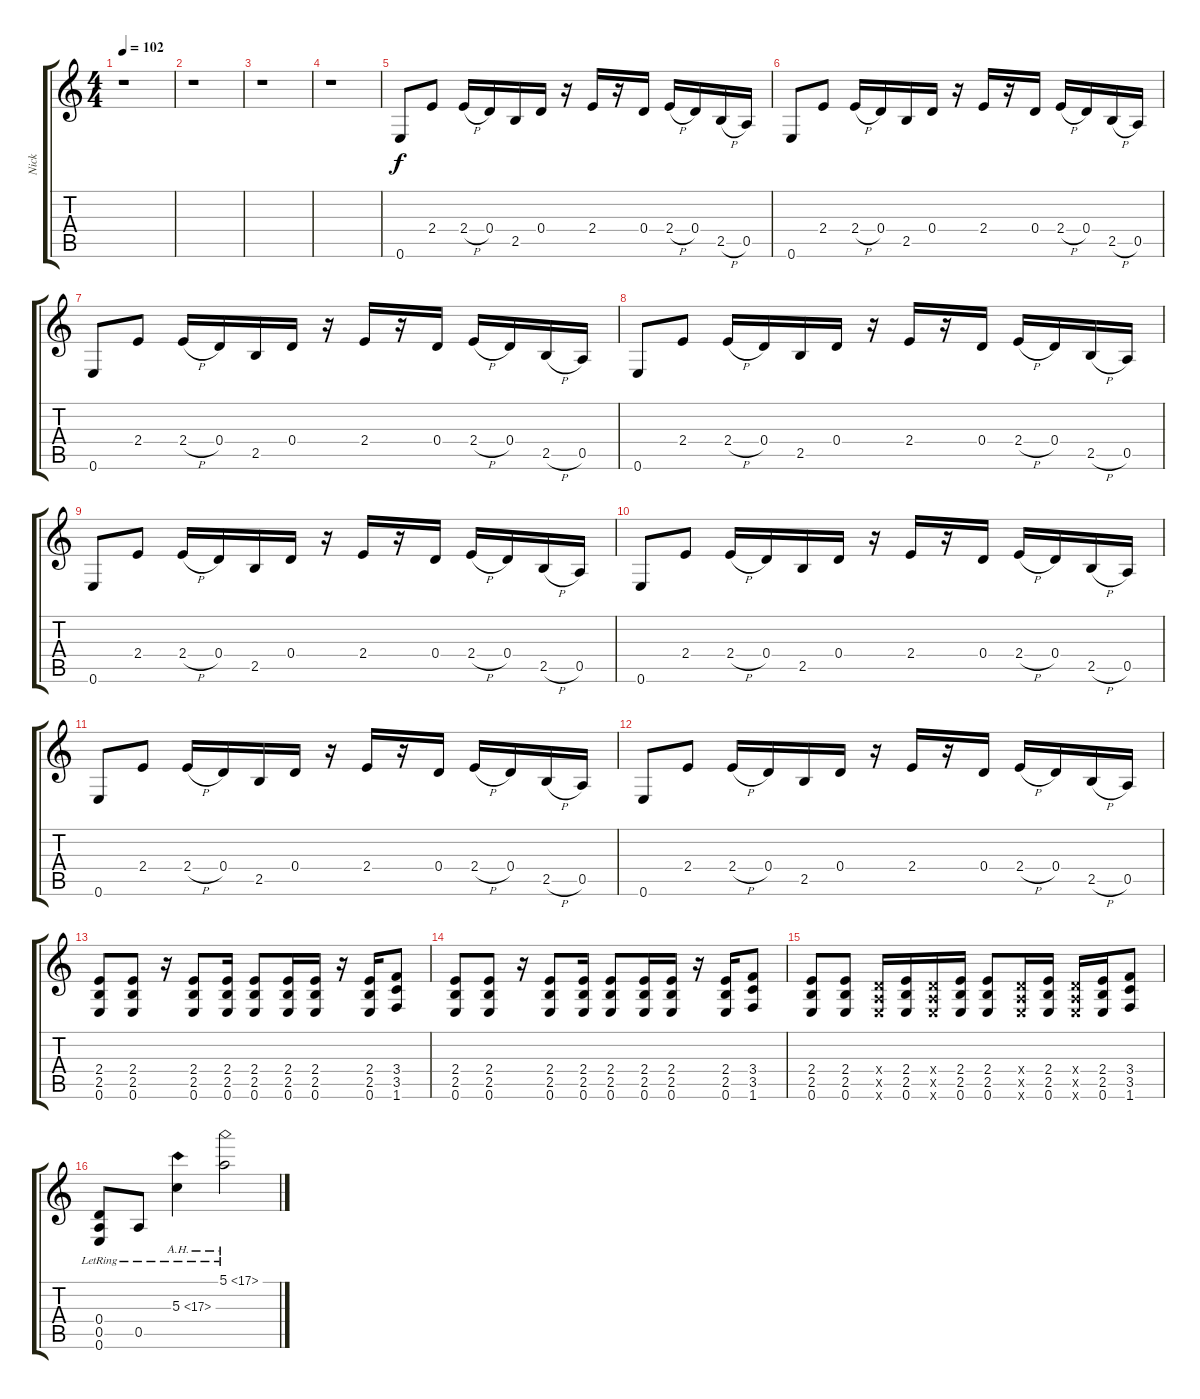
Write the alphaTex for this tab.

\track ("Nick" "Nick") {instrument distortionguitar}
\staff {score tabs}
\tuning (E4 B3 G3 D3 A2 E2) {hide}
\ts (4 4)
\tempo 102
\clef g2
\ks c
r.1{dy f instrument distortionguitar} |
r.1 |
r.1 |
r.1 |
0.6.8 2.4.8 2.4{h}.16 0.4.16 2.5.16 0.4.16 r.16 2.4.16 r.16 0.4.16 2.4{h}.16 0.4.16 2.5{h}.16 0.5.16 |
0.6.8 2.4.8 2.4{h}.16 0.4.16 2.5.16 0.4.16 r.16 2.4.16 r.16 0.4.16 2.4{h}.16 0.4.16 2.5{h}.16 0.5.16 |
0.6.8 2.4.8 2.4{h}.16 0.4.16 2.5.16 0.4.16 r.16 2.4.16 r.16 0.4.16 2.4{h}.16 0.4.16 2.5{h}.16 0.5.16 |
0.6.8 2.4.8 2.4{h}.16 0.4.16 2.5.16 0.4.16 r.16 2.4.16 r.16 0.4.16 2.4{h}.16 0.4.16 2.5{h}.16 0.5.16 |
0.6.8 2.4.8 2.4{h}.16 0.4.16 2.5.16 0.4.16 r.16 2.4.16 r.16 0.4.16 2.4{h}.16 0.4.16 2.5{h}.16 0.5.16 |
0.6.8 2.4.8 2.4{h}.16 0.4.16 2.5.16 0.4.16 r.16 2.4.16 r.16 0.4.16 2.4{h}.16 0.4.16 2.5{h}.16 0.5.16 |
0.6.8 2.4.8 2.4{h}.16 0.4.16 2.5.16 0.4.16 r.16 2.4.16 r.16 0.4.16 2.4{h}.16 0.4.16 2.5{h}.16 0.5.16 |
0.6.8 2.4.8 2.4{h}.16 0.4.16 2.5.16 0.4.16 r.16 2.4.16 r.16 0.4.16 2.4{h}.16 0.4.16 2.5{h}.16 0.5.16 |
(2.4 2.5 0.6).8 (2.4 2.5 0.6).8 r.16 (2.4 2.5 0.6).8 (2.4 2.5 0.6).16 (2.4 2.5 0.6).8 (2.4 2.5 0.6).16 (2.4 2.5 0.6).16 r.16 (2.4 2.5 0.6).16 (3.4 3.5 1.6).8 |
(2.4 2.5 0.6).8 (2.4 2.5 0.6).8 r.16 (2.4 2.5 0.6).8 (2.4 2.5 0.6).16 (2.4 2.5 0.6).8 (2.4 2.5 0.6).16 (2.4 2.5 0.6).16 r.16 (2.4 2.5 0.6).16 (3.4 3.5 1.6).8 |
(2.4 2.5 0.6).8 (2.4 2.5 0.6).8 (0.4{x} 0.5{x} 0.6{x}).16 (2.4 2.5 0.6).16 (0.4{x} 0.5{x} 0.6{x}).16 (2.4 2.5 0.6).16 (2.4 2.5 0.6).8 (0.4{x} 0.5{x} 0.6{x}).16 (2.4 2.5 0.6).16 (0.4{x} 0.5{x} 0.6{x}).16 (2.4 2.5 0.6).16 (3.4 3.5 1.6).8 |
(0.4{lr} 0.5{lr} 0.6{lr}).8 0.5{lr}.8 5.3{ah 12 lr}.4 5.1{ah 12 lr}.2
